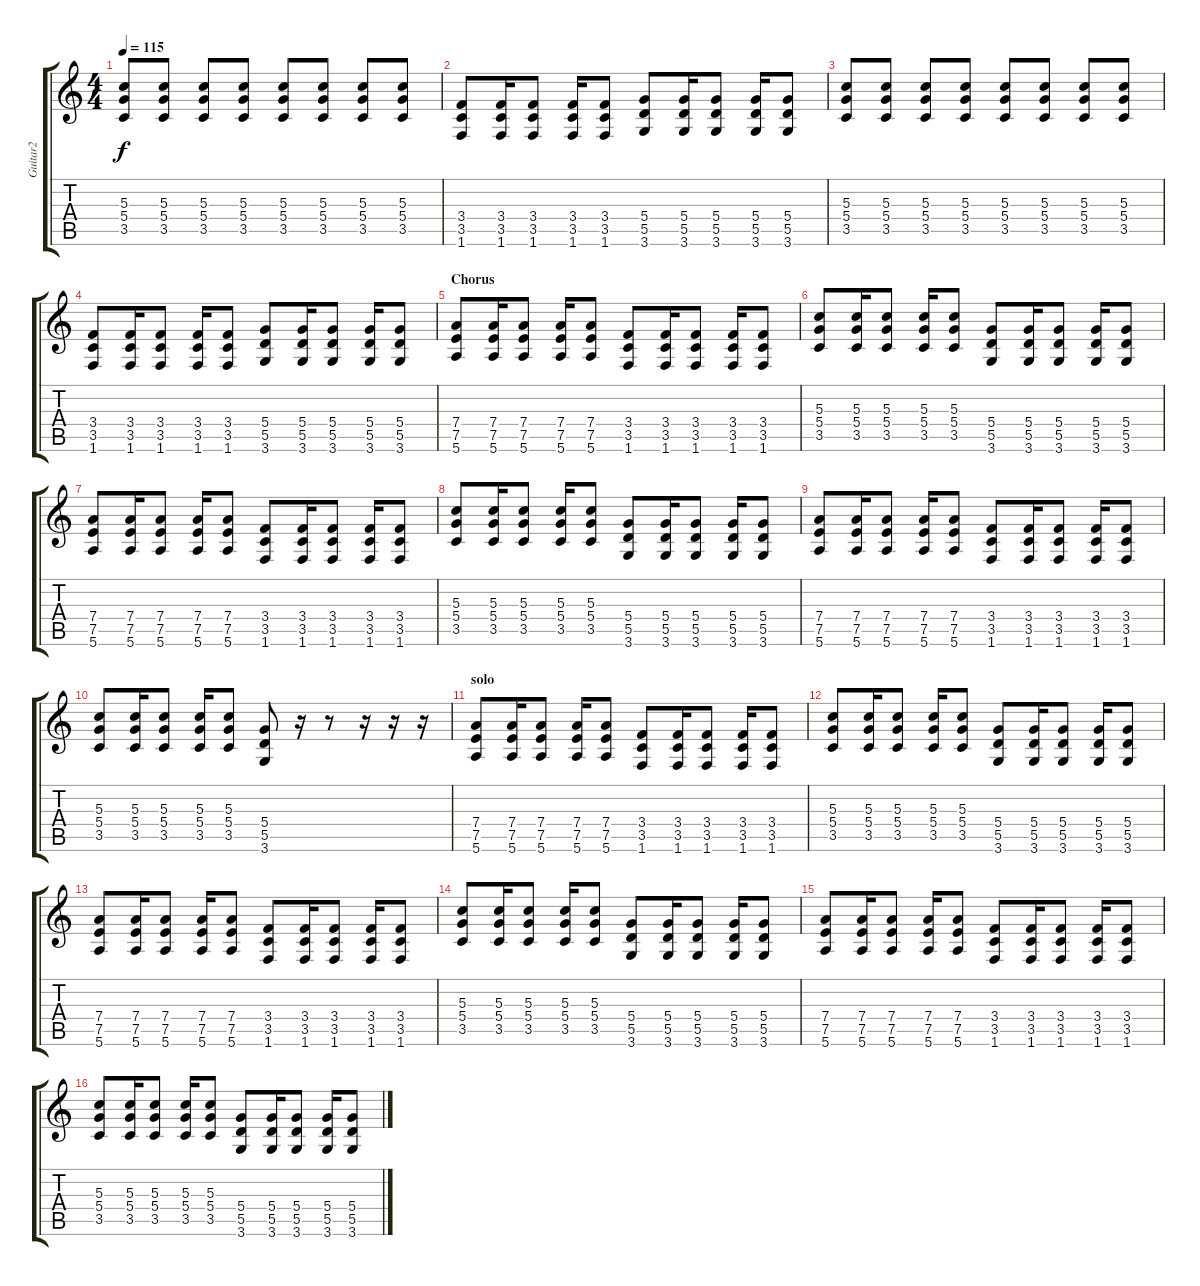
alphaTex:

\track ("Guitar2" "Guitar2") {instrument distortionguitar}
\staff {score tabs}
\tuning (E4 B3 G3 D3 A2 E2) {hide}
\ts (4 4)
\tempo 115
\clef g2
\ks c
(5.3 5.4 3.5).8{dy f} (5.3 5.4 3.5).8 (5.3 5.4 3.5).8 (5.3 5.4 3.5).8 (5.3 5.4 3.5).8 (5.3 5.4 3.5).8 (5.3 5.4 3.5).8 (5.3 5.4 3.5).8 |
(3.4 3.5 1.6).8 (3.4 3.5 1.6).16 (3.4 3.5 1.6).8 (3.4 3.5 1.6).16 (3.4 3.5 1.6).8 (5.4 5.5 3.6).8 (5.4 5.5 3.6).16 (5.4 5.5 3.6).8 (5.4 5.5 3.6).16 (5.4 5.5 3.6).8 |
(5.3 5.4 3.5).8 (5.3 5.4 3.5).8 (5.3 5.4 3.5).8 (5.3 5.4 3.5).8 (5.3 5.4 3.5).8 (5.3 5.4 3.5).8 (5.3 5.4 3.5).8 (5.3 5.4 3.5).8 |
(3.4 3.5 1.6).8 (3.4 3.5 1.6).16 (3.4 3.5 1.6).8 (3.4 3.5 1.6).16 (3.4 3.5 1.6).8 (5.4 5.5 3.6).8 (5.4 5.5 3.6).16 (5.4 5.5 3.6).8 (5.4 5.5 3.6).16 (5.4 5.5 3.6).8 |
\section ("" "Chorus")
(7.4 7.5 5.6).8 (7.4 7.5 5.6).16 (7.4 7.5 5.6).8 (7.4 7.5 5.6).16 (7.4 7.5 5.6).8 (3.4 3.5 1.6).8 (3.4 3.5 1.6).16 (3.4 3.5 1.6).8 (3.4 3.5 1.6).16 (3.4 3.5 1.6).8 |
(5.3 5.4 3.5).8 (5.3 5.4 3.5).16 (5.3 5.4 3.5).8 (5.3 5.4 3.5).16 (5.3 5.4 3.5).8 (5.4 5.5 3.6).8 (5.4 5.5 3.6).16 (5.4 5.5 3.6).8 (5.4 5.5 3.6).16 (5.4 5.5 3.6).8 |
(7.4 7.5 5.6).8 (7.4 7.5 5.6).16 (7.4 7.5 5.6).8 (7.4 7.5 5.6).16 (7.4 7.5 5.6).8 (3.4 3.5 1.6).8 (3.4 3.5 1.6).16 (3.4 3.5 1.6).8 (3.4 3.5 1.6).16 (3.4 3.5 1.6).8 |
(5.3 5.4 3.5).8 (5.3 5.4 3.5).16 (5.3 5.4 3.5).8 (5.3 5.4 3.5).16 (5.3 5.4 3.5).8 (5.4 5.5 3.6).8 (5.4 5.5 3.6).16 (5.4 5.5 3.6).8 (5.4 5.5 3.6).16 (5.4 5.5 3.6).8 |
(7.4 7.5 5.6).8 (7.4 7.5 5.6).16 (7.4 7.5 5.6).8 (7.4 7.5 5.6).16 (7.4 7.5 5.6).8 (3.4 3.5 1.6).8 (3.4 3.5 1.6).16 (3.4 3.5 1.6).8 (3.4 3.5 1.6).16 (3.4 3.5 1.6).8 |
(5.3 5.4 3.5).8 (5.3 5.4 3.5).16 (5.3 5.4 3.5).8 (5.3 5.4 3.5).16 (5.3 5.4 3.5).8 (5.4 5.5 3.6).8 r.16 r.8 r.16 r.16 r.16 |
\section ("" "solo")
(7.4 7.5 5.6).8 (7.4 7.5 5.6).16 (7.4 7.5 5.6).8 (7.4 7.5 5.6).16 (7.4 7.5 5.6).8 (3.4 3.5 1.6).8 (3.4 3.5 1.6).16 (3.4 3.5 1.6).8 (3.4 3.5 1.6).16 (3.4 3.5 1.6).8 |
(5.3 5.4 3.5).8 (5.3 5.4 3.5).16 (5.3 5.4 3.5).8 (5.3 5.4 3.5).16 (5.3 5.4 3.5).8 (5.4 5.5 3.6).8 (5.4 5.5 3.6).16 (5.4 5.5 3.6).8 (5.4 5.5 3.6).16 (5.4 5.5 3.6).8 |
(7.4 7.5 5.6).8 (7.4 7.5 5.6).16 (7.4 7.5 5.6).8 (7.4 7.5 5.6).16 (7.4 7.5 5.6).8 (3.4 3.5 1.6).8 (3.4 3.5 1.6).16 (3.4 3.5 1.6).8 (3.4 3.5 1.6).16 (3.4 3.5 1.6).8 |
(5.3 5.4 3.5).8 (5.3 5.4 3.5).16 (5.3 5.4 3.5).8 (5.3 5.4 3.5).16 (5.3 5.4 3.5).8 (5.4 5.5 3.6).8 (5.4 5.5 3.6).16 (5.4 5.5 3.6).8 (5.4 5.5 3.6).16 (5.4 5.5 3.6).8 |
(7.4 7.5 5.6).8 (7.4 7.5 5.6).16 (7.4 7.5 5.6).8 (7.4 7.5 5.6).16 (7.4 7.5 5.6).8 (3.4 3.5 1.6).8 (3.4 3.5 1.6).16 (3.4 3.5 1.6).8 (3.4 3.5 1.6).16 (3.4 3.5 1.6).8 |
(5.3 5.4 3.5).8 (5.3 5.4 3.5).16 (5.3 5.4 3.5).8 (5.3 5.4 3.5).16 (5.3 5.4 3.5).8 (5.4 5.5 3.6).8 (5.4 5.5 3.6).16 (5.4 5.5 3.6).8 (5.4 5.5 3.6).16 (5.4 5.5 3.6).8
